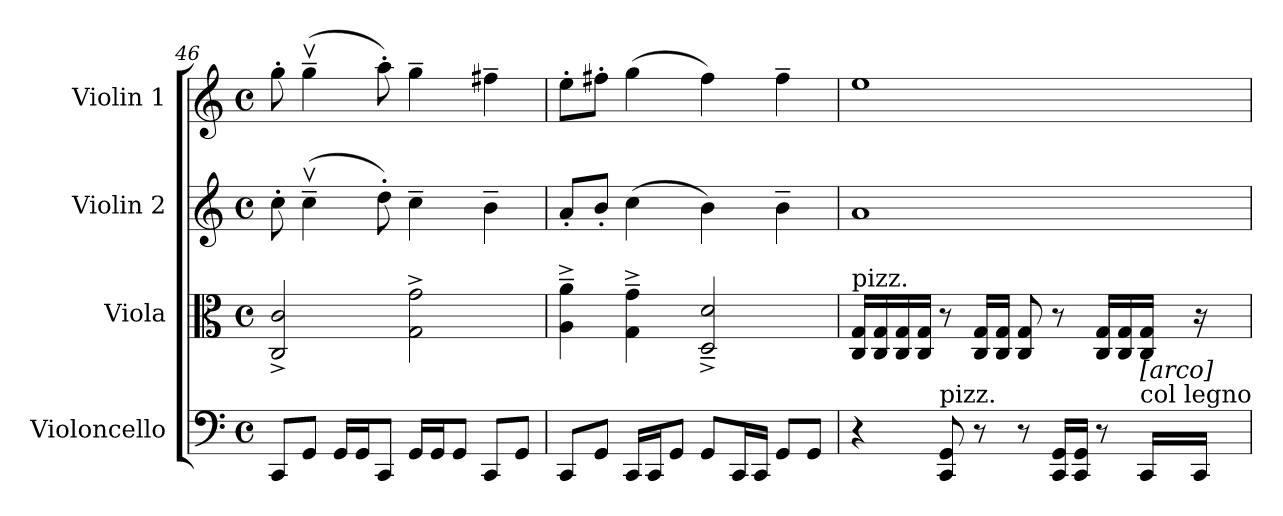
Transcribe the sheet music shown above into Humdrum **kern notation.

**kern	**kern	**kern	**kern
*part4	*part3	*part2	*part1
*staff4	*staff3	*staff2	*staff1
*I"Violoncello	*I"Viola	*I"Violin 2	*I"Violin 1
*I'Vc	*I'Vla	*I'Vln	*I'Vln
*clefF4	*clefC3	*clefG2	*clefG2
*k[]	*k[]	*k[]	*k[]
*M4/4	*M4/4	*M4/4	*M4/4
*met(c)	*met(c)	*met(c)	*met(c)
=46	=46	=46	=46
8CC/L	2C/^ 2c/^	8cc'\	8gg'\
8GG/J	.	(4ccv~\	(4ggv~\
16GG/LL	.	.	.
16GG/J	.	.	.
8CC/J	.	8dd'\)	8aa'\)
16GG/LL	2G\^ 2g\^	4cc~\	4gg~\
16GG/J	.	.	.
8GG/J	.	.	.
8CC/L	.	4b~\	4ff#X~\
8GG/J	.	.	.
=47	=47	=47	=47
8CC/L	4A\~^ 4a\~^	8a'/L	8ee'\L
8GG/J	.	8b'/J	8ff#X'\J
16CC/LL	4G\~^ 4g\~^	(4cc\	(4gg\
16CC/J	.	.	.
8GG/J	.	.	.
8GG/L	2D/~^ 2d/~^	4b\)	4ff#\)
16CC/L	.	.	.
16CC/JJ	.	.	.
8GG/L	.	4b~\	4ff#~\
8GG/J	.	.	.
!!LO:LB:g=z
=48	=48	=48	=48
!	!LO:TX:a:t=pizz.	!	!
4r	16C/ 16G/LL	1a	1ee
.	16C/ 16G/	.	.
.	16C/ 16G/	.	.
.	16C/ 16G/JJ	.	.
!LO:TX:a:t=pizz.	!	!	!
8CC/ 8GG/	8r	.	.
8r	16C/ 16G/LL	.	.
.	16C/ 16G/JJ	.	.
8r	8C/ 8G/	.	.
16CC/ 16GG/LL	8r	.	.
16CC/ 16GG/JJ	.	.	.
8r	16C/ 16G/LL	.	.
.	16C/ 16G/	.	.
!LO:TX:a:t=col legno	!	!	!
!LO:TX:a:t=[arco]	!	!	!
16CC/LL	16C/ 16G/JJ	.	.
16CC/JJ	16r	.	.
=	=	=	=
*-	*-	*-	*-
